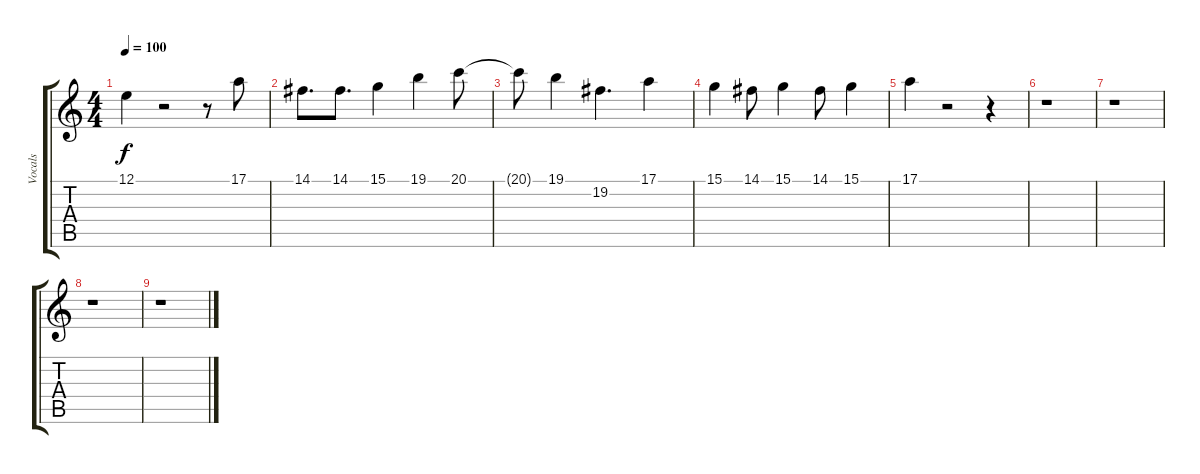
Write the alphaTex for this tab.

\track ("Vocals" "Vocals") {instrument flute}
\staff {score tabs}
\tuning (E4 B3 G3 D3 A2 E2) {hide}
\ts (4 4)
\tempo 100
\clef g2
\ks c
12.1.4{dy f} r.2 r.8 17.1.8 |
14.1.8{d} 14.1.8{d} 15.1.4 19.1.4 20.1.8 |
20.1{t}.8 19.1.4 19.2.4{d} 17.1.4 |
15.1.4 14.1.8 15.1.4 14.1.8 15.1.4 |
17.1.4 r.2 r.4 |
r.1 |
r.1 |
r.1 |
r.1
